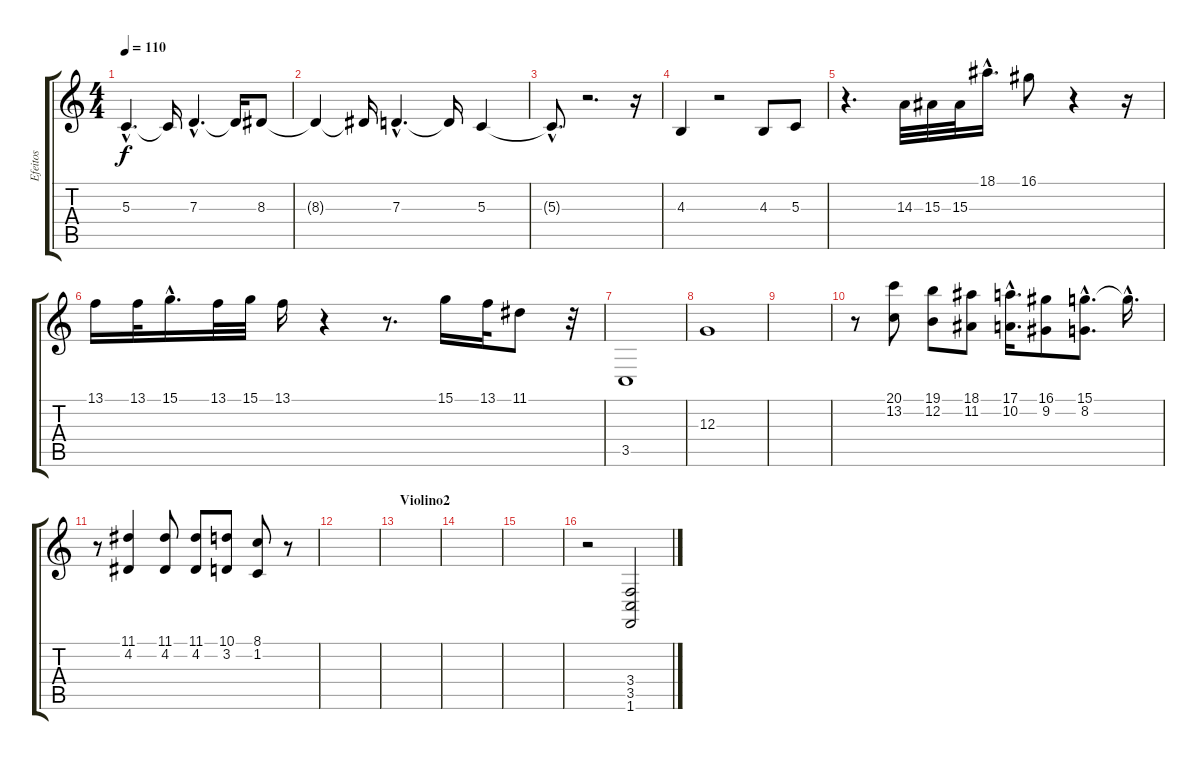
\track ("Efeitos" "Efeitos") {instrument cello}
\staff {score tabs}
\tuning (E4 B3 G3 D3 A2 E2) {hide}
\ts (4 4)
\tempo 110
\clef g2
\ks c
5.3{hac}.4{d dy f} 5.3{t}.16 7.3{hac}.4{d} 7.3{t}.16 8.3.8 |
8.3{t}.4 8.3{t}.16 7.3{hac}.4{d} 7.3{t}.16 5.3.4 |
5.3{hac t}.8{d} r.2{d} r.16 |
4.3.4 r.2 4.3.8 5.3.8 |
r.4{d} 14.3.32 15.3.32 15.3.32 18.1{hac}.16{d} 16.1.8 r.4 r.16 |
13.1.16 13.1.32 15.1{hac}.16{d} 13.1.32 15.1.32 13.1.16 r.4 r.8{d} 15.1.16 13.1.32 11.1.8 r.32 |
3.5.1 |
12.3.1{volume 8} |
|
r.8 (20.1 13.2).8 (19.1 12.2).8 (18.1 11.2).8 (17.1{hac} 10.2{hac}).16{d} (16.1 9.2).8 (15.1{hac} 8.2{hac}).8{d} 15.1{hac t}.16{d} |
r.8 (11.1 4.2).4 (11.1 4.2).8 (11.1 4.2).8 (10.1 3.2).8 (8.1 1.2).8 r.8 |
|
\section ("" "Violino2")
|
|
|
r.2 (3.4 3.5 1.6).2
